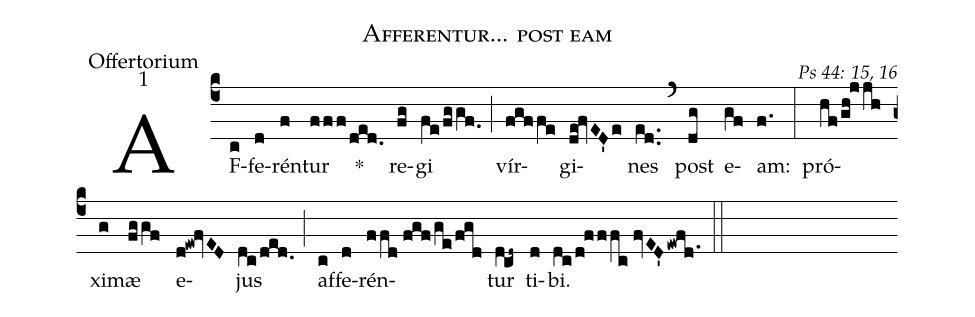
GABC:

name: Afferentur... post eam;
office-part: Offertorium;
mode: 1;
commentary: Ps 44: 15, 16;
%%
(c4) AF(c)fe(d)rén(f)tur(fff/ded.) *()
re(fg)gi(fe/fggf.0) (;) vír(fgffe)gi(de!fvED'e)nes(ed..) (`) post(dg) e(gf)am:(f.) (:)
pró(hf/gh!jjh)xi(g)mæ(fggf) e(d!ew!fvED)jus(dc/ded.) (;) af(c)fe(d)rén(ffd//fgf/ge/fgd)tur(dV!cd~) ti(d)bi.(dc/d!fffc//fvED'ewfd.1) (::)
